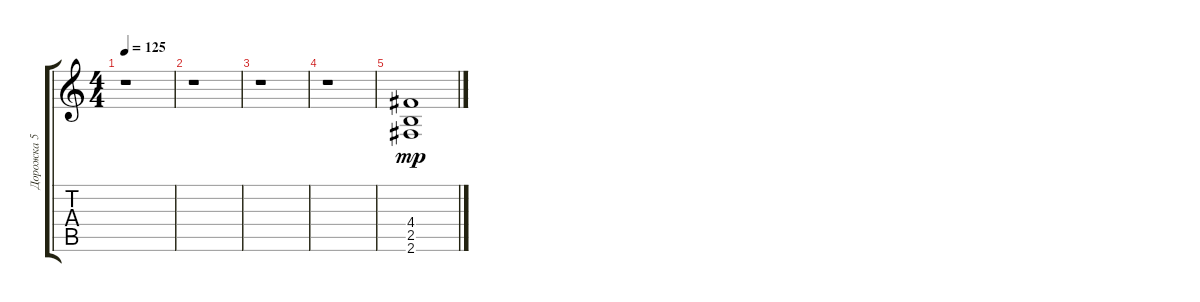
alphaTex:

\track ("Дорожка 5" "Дорожка 5") {instrument acousticguitarsteel}
\staff {score tabs}
\tuning (E4 B3 G3 D3 A2 E2) {hide}
\ts (4 4)
\tempo 125
\clef g2
\ks c
r.1{dy mp} |
r.1 |
r.1 |
r.1 |
(4.4 2.5 2.6).1
